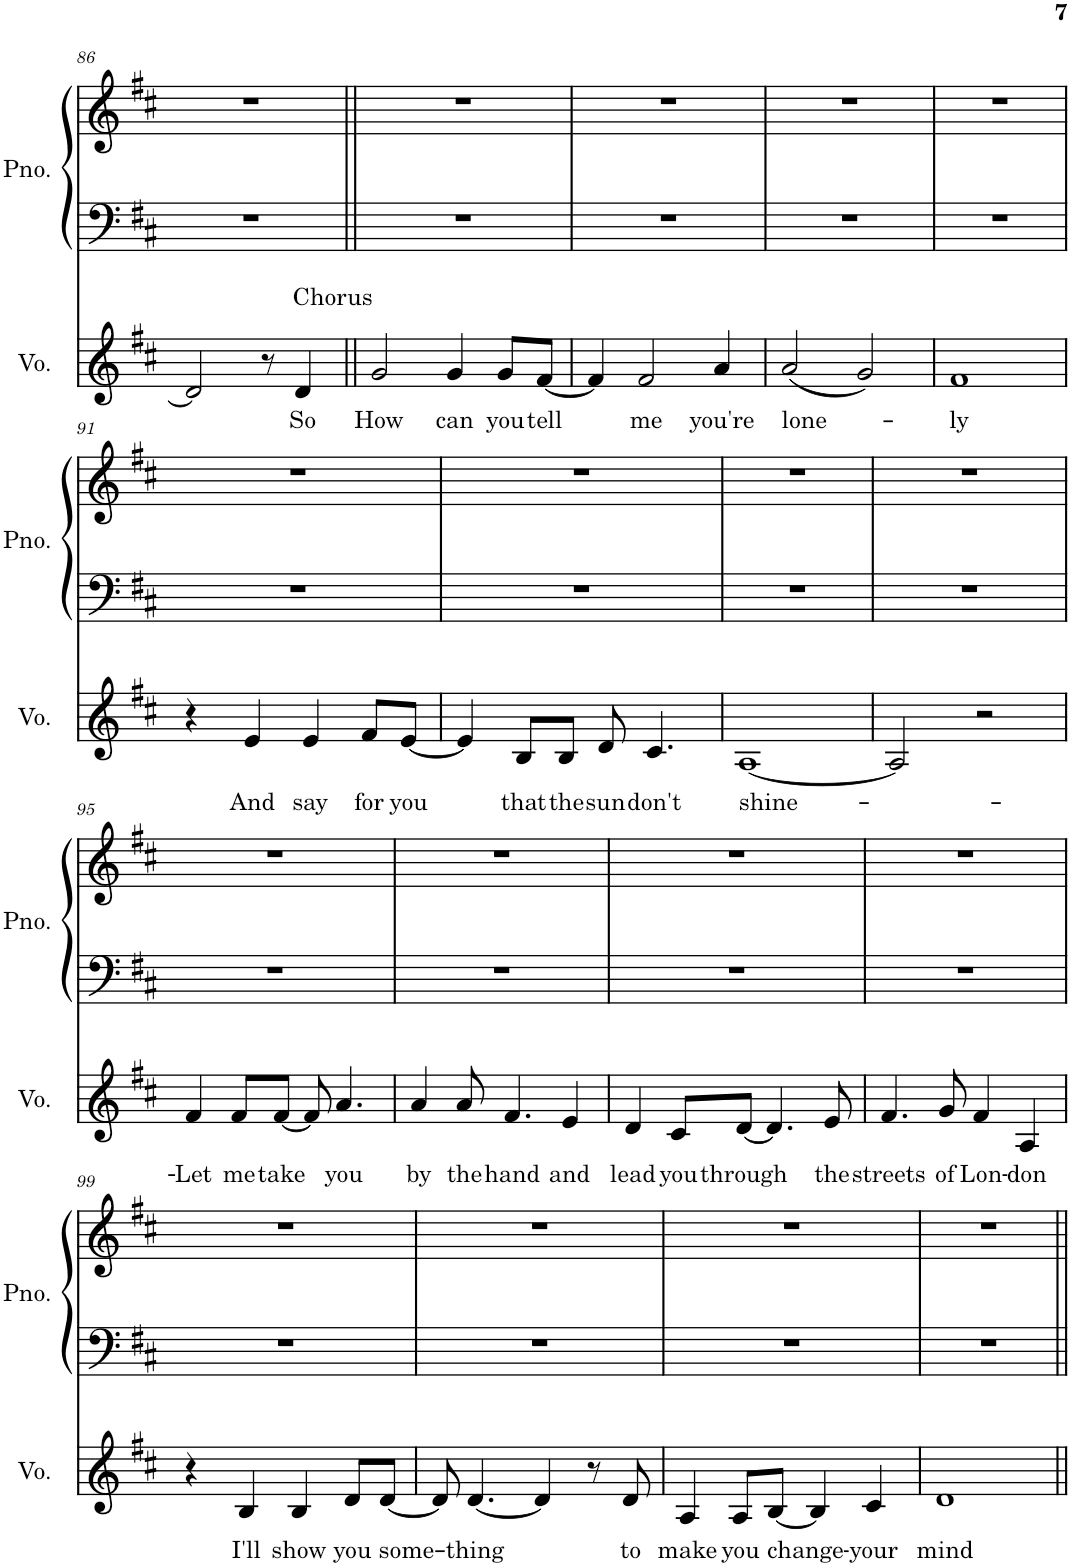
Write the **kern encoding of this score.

**kern	**text	**kern	**kern
*part2	*part2	*part1	*part1
*staff3	*staff3	*staff2	*staff1
*I"Voice	*	*I"Piano	*
*I'Vo.	*	*I'Pno.	*
!!LO:PB:g=z
*clefG2	*	*clefF4	*clefG2
*k[f#c#]	*	*k[f#c#]	*k[f#c#]
*M4/4	*	*M4/4	*M4/4
=86	=86	=86	=86
2d/]	.	2..r	1r
8r	.	.	.
!	!LO:LY:b	!	!
4d/	So	.	.
8ryy	.	8ryy	.
=87||	=87||	=87||	=87||
!LO:TX:a:t=Chorus	!	!	!
!	!LO:LY:b	!	!
2g/	How	1r	1r
!	!LO:LY:b	!	!
4g/	can	.	.
!	!LO:LY:b	!	!
8g/L	you	.	.
!	!LO:LY:b	!	!
[8f#/J	tell	.	.
=88	=88	=88	=88
4f#/]	.	1r	1r
!	!LO:LY:b	!	!
2f#/	me	.	.
!	!LO:LY:b	!	!
4a/	you're	.	.
=89	=89	=89	=89
!	!LO:LY:b	!	!
(2a/	lone-	1r	1r
2g/)	.	.	.
=90	=90	=90	=90
!	!LO:LY:b	!	!
1f#	-ly	1r	1r
!!LO:LB:g=z
=91	=91	=91	=91
4r	.	1r	1r
!	!LO:LY:b	!	!
4e/	And	.	.
!	!LO:LY:b	!	!
4e/	say	.	.
!	!LO:LY:b	!	!
8f#/L	for	.	.
!	!LO:LY:b	!	!
[8e/J	you	.	.
=92	=92	=92	=92
4e/]	.	1r	1r
!	!LO:LY:b	!	!
8B/L	that	.	.
!	!LO:LY:b	!	!
8B/J	the	.	.
!	!LO:LY:b	!	!
8d/	sun	.	.
!	!LO:LY:b	!	!
4.c#/	don't	.	.
=93	=93	=93	=93
!	!LO:LY:b	!	!
[1A	shine-	1r	1r
=94	=94	=94	=94
2A/]	.	1r	1r
2r	.	.	.
!!LO:LB:g=z
=95	=95	=95	=95
!	!LO:LY:b	!	!
4f#/	Let	1r	1r
!	!LO:LY:b	!	!
8f#/L	me	.	.
!	!LO:LY:b	!	!
[8f#/J	take	.	.
8f#/]	.	.	.
!	!LO:LY:b	!	!
4.a/	you	.	.
=96	=96	=96	=96
!	!LO:LY:b	!	!
4a/	by	1r	1r
!	!LO:LY:b	!	!
8a/	the	.	.
!	!LO:LY:b	!	!
4.f#/	hand	.	.
!	!LO:LY:b	!	!
4e/	and	.	.
=97	=97	=97	=97
!	!LO:LY:b	!	!
4d/	lead	1r	1r
!	!LO:LY:b	!	!
8c#/L	you	.	.
!	!LO:LY:b	!	!
[8d/J	through	.	.
4.d/]	.	.	.
!	!LO:LY:b	!	!
8e/	the	.	.
=98	=98	=98	=98
!	!LO:LY:b	!	!
4.f#/	streets	1r	1r
!	!LO:LY:b	!	!
8g/	of	.	.
!	!LO:LY:b	!	!
4f#/	Lon-	.	.
!	!LO:LY:b	!	!
4A/	-don	.	.
!!LO:LB:g=z
=99	=99	=99	=99
4r	.	1r	1r
!	!LO:LY:b	!	!
4B/	I'll	.	.
!	!LO:LY:b	!	!
4B/	show	.	.
!	!LO:LY:b	!	!
8d/L	you	.	.
!	!LO:LY:b	!	!
[8d/J	some-	.	.
=100	=100	=100	=100
8d/]	.	1r	1r
!	!LO:LY:b	!	!
[4.d/	-thing	.	.
4d/]	.	.	.
8r	.	.	.
!	!LO:LY:b	!	!
8d/	to	.	.
=101	=101	=101	=101
!	!LO:LY:b	!	!
4A/	make	1r	1r
!	!LO:LY:b	!	!
8A/L	you	.	.
!	!LO:LY:b	!	!
[8B/J	change-	.	.
4B/]	.	.	.
!	!LO:LY:b	!	!
4c#/	-your	.	.
=102	=102	=102	=102
!	!LO:LY:b	!	!
1d	mind	1r	1r
=||	=||	=||	=||
*-	*-	*-	*-
